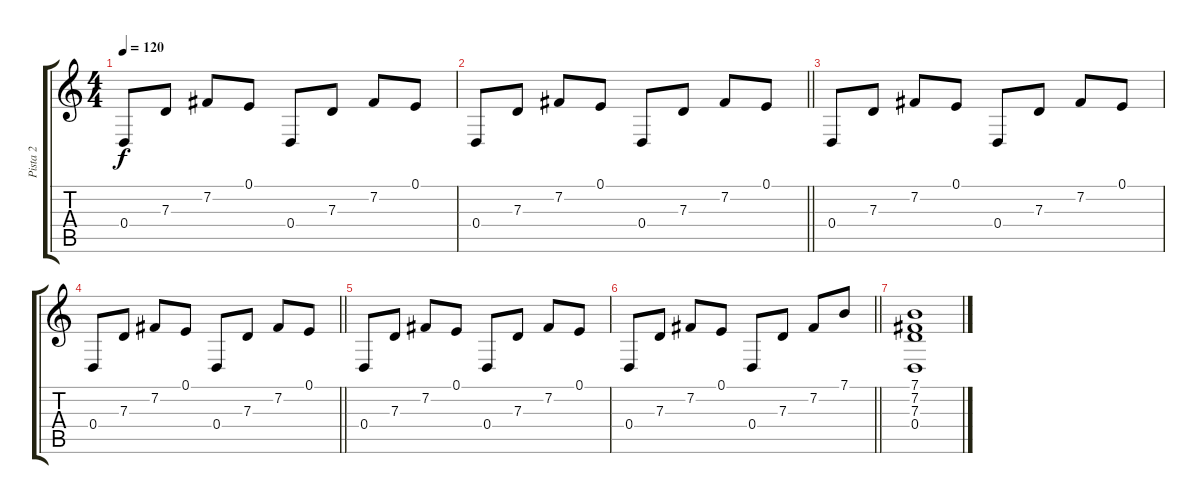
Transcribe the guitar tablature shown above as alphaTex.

\track ("Pista 2" "Pista 2") {instrument tremolostrings}
\staff {score tabs}
\tuning (E4 B3 G3 D3 A2 E2) {hide}
\ts (4 4)
\tempo 120
\clef g2
\ks c
0.4.8{dy f} 7.3.8 7.2.8 0.1.8 0.4.8 7.3.8 7.2.8 0.1.8 |
\barLineRight lightlight
0.4.8 7.3.8 7.2.8 0.1.8 0.4.8 7.3.8 7.2.8 0.1.8 |
0.4.8 7.3.8 7.2.8 0.1.8 0.4.8 7.3.8 7.2.8 0.1.8 |
\barLineRight lightlight
0.4.8 7.3.8 7.2.8 0.1.8 0.4.8 7.3.8 7.2.8 0.1.8 |
0.4.8 7.3.8 7.2.8 0.1.8 0.4.8 7.3.8 7.2.8 0.1.8 |
\barLineRight lightlight
0.4.8 7.3.8 7.2.8 0.1.8 0.4.8 7.3.8 7.2.8 7.1.8 |
(7.1 7.2 7.3 0.4).1
